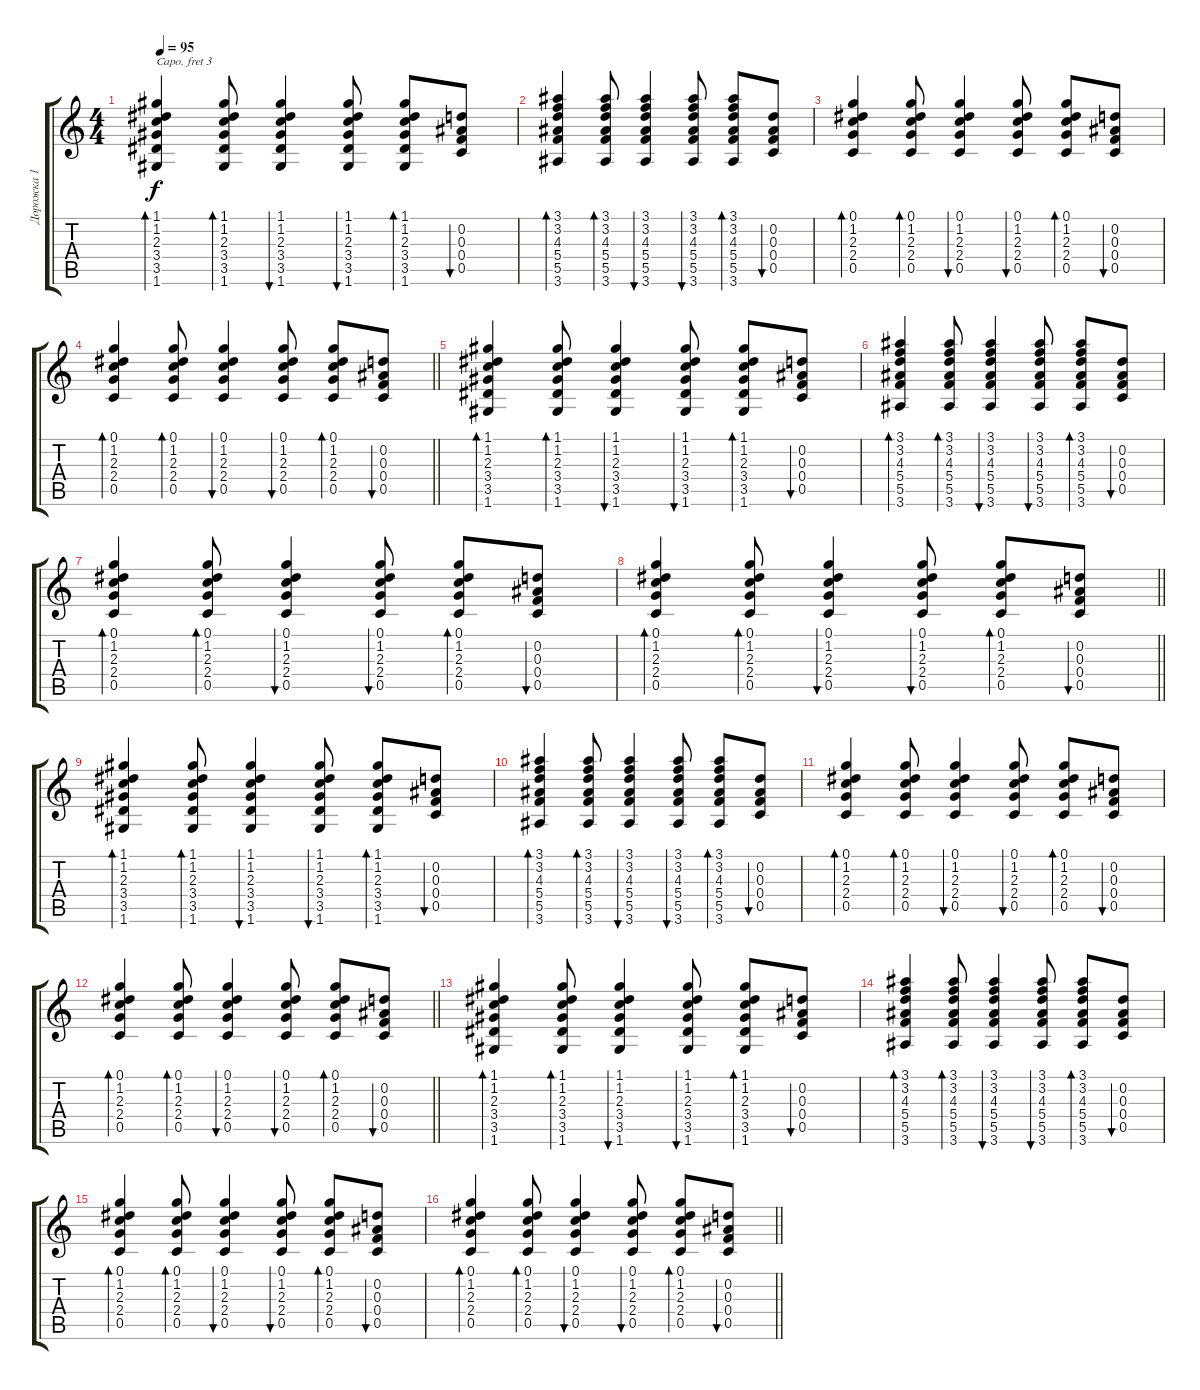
\track ("Дорожка 1" "Дорожка 1") {instrument acousticguitarsteel}
\staff {score tabs}
\capo 3
\tuning (E4 B3 G3 D3 A2 E2) {hide}
\ts (4 4)
\tempo 95
\clef g2
\ks c
(1.1 1.2 2.3 3.4 3.5 1.6).4{bd 30 dy f} (1.1 1.2 2.3 3.4 3.5 1.6).8{bd 30} (1.1 1.2 2.3 3.4 3.5 1.6).4{bu 30} (1.1 1.2 2.3 3.4 3.5 1.6).8{bu 30} (1.1 1.2 2.3 3.4 3.5 1.6).8{bd 30} (0.2 0.3 0.4 0.5).8{bu 30} |
(3.1 3.2 4.3 5.4 5.5 3.6).4{bd 30} (3.1 3.2 4.3 5.4 5.5 3.6).8{bd 30} (3.1 3.2 4.3 5.4 5.5 3.6).4{bu 30} (3.1 3.2 4.3 5.4 5.5 3.6).8{bu 30} (3.1 3.2 4.3 5.4 5.5 3.6).8{bd 30} (0.2 0.3 0.4 0.5).8{bu 30} |
(0.1 1.2 2.3 2.4 0.5).4{bd 30} (0.1 1.2 2.3 2.4 0.5).8{bd 30} (0.1 1.2 2.3 2.4 0.5).4{bu 30} (0.1 1.2 2.3 2.4 0.5).8{bu 30} (0.1 1.2 2.3 2.4 0.5).8{bd 30} (0.2 0.3 0.4 0.5).8{bu 30} |
\barLineRight lightlight
(0.1 1.2 2.3 2.4 0.5).4{bd 30} (0.1 1.2 2.3 2.4 0.5).8{bd 30} (0.1 1.2 2.3 2.4 0.5).4{bu 30} (0.1 1.2 2.3 2.4 0.5).8{bu 30} (0.1 1.2 2.3 2.4 0.5).8{bd 30} (0.2 0.3 0.4 0.5).8{bu 30} |
(1.1 1.2 2.3 3.4 3.5 1.6).4{bd 30} (1.1 1.2 2.3 3.4 3.5 1.6).8{bd 30} (1.1 1.2 2.3 3.4 3.5 1.6).4{bu 30} (1.1 1.2 2.3 3.4 3.5 1.6).8{bu 30} (1.1 1.2 2.3 3.4 3.5 1.6).8{bd 30} (0.2 0.3 0.4 0.5).8{bu 30} |
(3.1 3.2 4.3 5.4 5.5 3.6).4{bd 30} (3.1 3.2 4.3 5.4 5.5 3.6).8{bd 30} (3.1 3.2 4.3 5.4 5.5 3.6).4{bu 30} (3.1 3.2 4.3 5.4 5.5 3.6).8{bu 30} (3.1 3.2 4.3 5.4 5.5 3.6).8{bd 30} (0.2 0.3 0.4 0.5).8{bu 30} |
(0.1 1.2 2.3 2.4 0.5).4{bd 30} (0.1 1.2 2.3 2.4 0.5).8{bd 30} (0.1 1.2 2.3 2.4 0.5).4{bu 30} (0.1 1.2 2.3 2.4 0.5).8{bu 30} (0.1 1.2 2.3 2.4 0.5).8{bd 30} (0.2 0.3 0.4 0.5).8{bu 30} |
\barLineRight lightlight
(0.1 1.2 2.3 2.4 0.5).4{bd 30} (0.1 1.2 2.3 2.4 0.5).8{bd 30} (0.1 1.2 2.3 2.4 0.5).4{bu 30} (0.1 1.2 2.3 2.4 0.5).8{bu 30} (0.1 1.2 2.3 2.4 0.5).8{bd 30} (0.2 0.3 0.4 0.5).8{bu 30} |
(1.1 1.2 2.3 3.4 3.5 1.6).4{bd 30} (1.1 1.2 2.3 3.4 3.5 1.6).8{bd 30} (1.1 1.2 2.3 3.4 3.5 1.6).4{bu 30} (1.1 1.2 2.3 3.4 3.5 1.6).8{bu 30} (1.1 1.2 2.3 3.4 3.5 1.6).8{bd 30} (0.2 0.3 0.4 0.5).8{bu 30} |
(3.1 3.2 4.3 5.4 5.5 3.6).4{bd 30} (3.1 3.2 4.3 5.4 5.5 3.6).8{bd 30} (3.1 3.2 4.3 5.4 5.5 3.6).4{bu 30} (3.1 3.2 4.3 5.4 5.5 3.6).8{bu 30} (3.1 3.2 4.3 5.4 5.5 3.6).8{bd 30} (0.2 0.3 0.4 0.5).8{bu 30} |
(0.1 1.2 2.3 2.4 0.5).4{bd 30} (0.1 1.2 2.3 2.4 0.5).8{bd 30} (0.1 1.2 2.3 2.4 0.5).4{bu 30} (0.1 1.2 2.3 2.4 0.5).8{bu 30} (0.1 1.2 2.3 2.4 0.5).8{bd 30} (0.2 0.3 0.4 0.5).8{bu 30} |
\barLineRight lightlight
(0.1 1.2 2.3 2.4 0.5).4{bd 30} (0.1 1.2 2.3 2.4 0.5).8{bd 30} (0.1 1.2 2.3 2.4 0.5).4{bu 30} (0.1 1.2 2.3 2.4 0.5).8{bu 30} (0.1 1.2 2.3 2.4 0.5).8{bd 30} (0.2 0.3 0.4 0.5).8{bu 30} |
(1.1 1.2 2.3 3.4 3.5 1.6).4{bd 30} (1.1 1.2 2.3 3.4 3.5 1.6).8{bd 30} (1.1 1.2 2.3 3.4 3.5 1.6).4{bu 30} (1.1 1.2 2.3 3.4 3.5 1.6).8{bu 30} (1.1 1.2 2.3 3.4 3.5 1.6).8{bd 30} (0.2 0.3 0.4 0.5).8{bu 30} |
(3.1 3.2 4.3 5.4 5.5 3.6).4{bd 30} (3.1 3.2 4.3 5.4 5.5 3.6).8{bd 30} (3.1 3.2 4.3 5.4 5.5 3.6).4{bu 30} (3.1 3.2 4.3 5.4 5.5 3.6).8{bu 30} (3.1 3.2 4.3 5.4 5.5 3.6).8{bd 30} (0.2 0.3 0.4 0.5).8{bu 30} |
(0.1 1.2 2.3 2.4 0.5).4{bd 30} (0.1 1.2 2.3 2.4 0.5).8{bd 30} (0.1 1.2 2.3 2.4 0.5).4{bu 30} (0.1 1.2 2.3 2.4 0.5).8{bu 30} (0.1 1.2 2.3 2.4 0.5).8{bd 30} (0.2 0.3 0.4 0.5).8{bu 30} |
\barLineRight lightlight
(0.1 1.2 2.3 2.4 0.5).4{bd 30} (0.1 1.2 2.3 2.4 0.5).8{bd 30} (0.1 1.2 2.3 2.4 0.5).4{bu 30} (0.1 1.2 2.3 2.4 0.5).8{bu 30} (0.1 1.2 2.3 2.4 0.5).8{bd 30} (0.2 0.3 0.4 0.5).8{bu 30}
